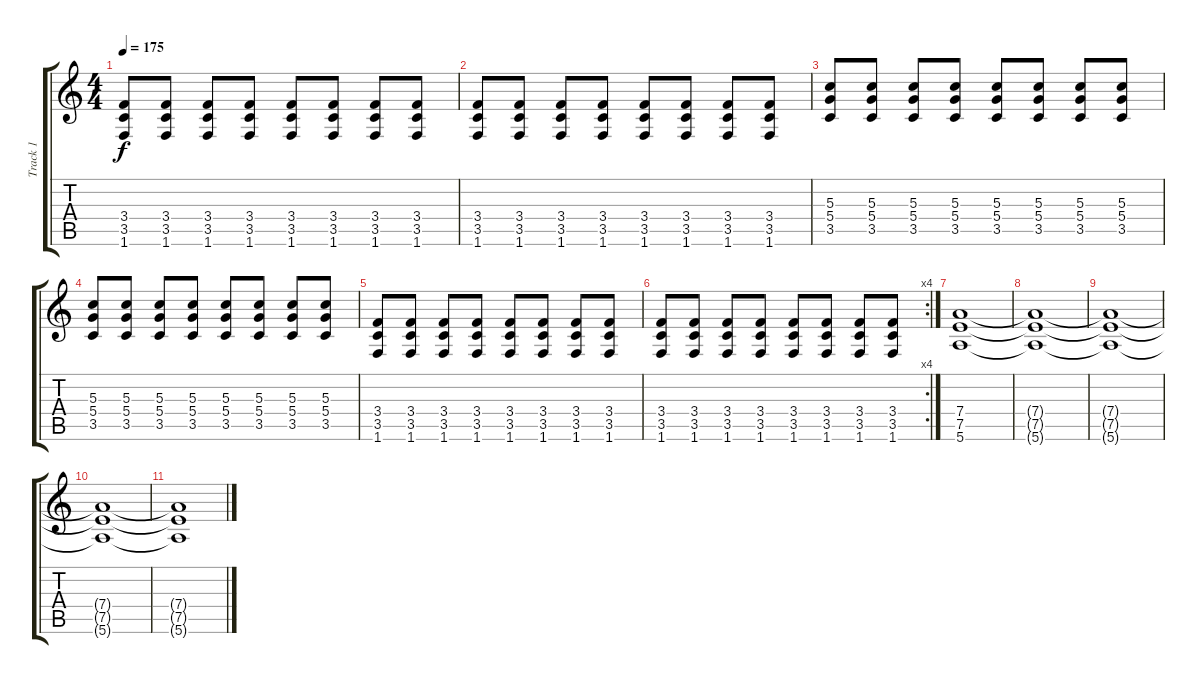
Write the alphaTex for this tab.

\track ("Track 1" "Track 1") {instrument distortionguitar}
\staff {score tabs}
\tuning (E4 B3 G3 D3 A2 E2) {hide}
\ts (4 4)
\tempo 175
\clef g2
\ks c
(3.4 3.5 1.6).8{dy f} (3.4 3.5 1.6).8 (3.4 3.5 1.6).8 (3.4 3.5 1.6).8 (3.4 3.5 1.6).8 (3.4 3.5 1.6).8 (3.4 3.5 1.6).8 (3.4 3.5 1.6).8 |
(3.4 3.5 1.6).8 (3.4 3.5 1.6).8 (3.4 3.5 1.6).8 (3.4 3.5 1.6).8 (3.4 3.5 1.6).8 (3.4 3.5 1.6).8 (3.4 3.5 1.6).8 (3.4 3.5 1.6).8 |
(5.3 5.4 3.5).8 (5.3 5.4 3.5).8 (5.3 5.4 3.5).8 (5.3 5.4 3.5).8 (5.3 5.4 3.5).8 (5.3 5.4 3.5).8 (5.3 5.4 3.5).8 (5.3 5.4 3.5).8 |
(5.3 5.4 3.5).8 (5.3 5.4 3.5).8 (5.3 5.4 3.5).8 (5.3 5.4 3.5).8 (5.3 5.4 3.5).8 (5.3 5.4 3.5).8 (5.3 5.4 3.5).8 (5.3 5.4 3.5).8 |
(3.4 3.5 1.6).8 (3.4 3.5 1.6).8 (3.4 3.5 1.6).8 (3.4 3.5 1.6).8 (3.4 3.5 1.6).8 (3.4 3.5 1.6).8 (3.4 3.5 1.6).8 (3.4 3.5 1.6).8 |
\rc 4
(3.4 3.5 1.6).8 (3.4 3.5 1.6).8 (3.4 3.5 1.6).8 (3.4 3.5 1.6).8 (3.4 3.5 1.6).8 (3.4 3.5 1.6).8 (3.4 3.5 1.6).8 (3.4 3.5 1.6).8 |
(7.4 7.5 5.6).1 |
(7.4{t} 7.5{t} 5.6{t}).1 |
(7.4{t} 7.5{t} 5.6{t}).1 |
(7.4{t} 7.5{t} 5.6{t}).1 |
(7.4{t} 7.5{t} 5.6{t}).1
